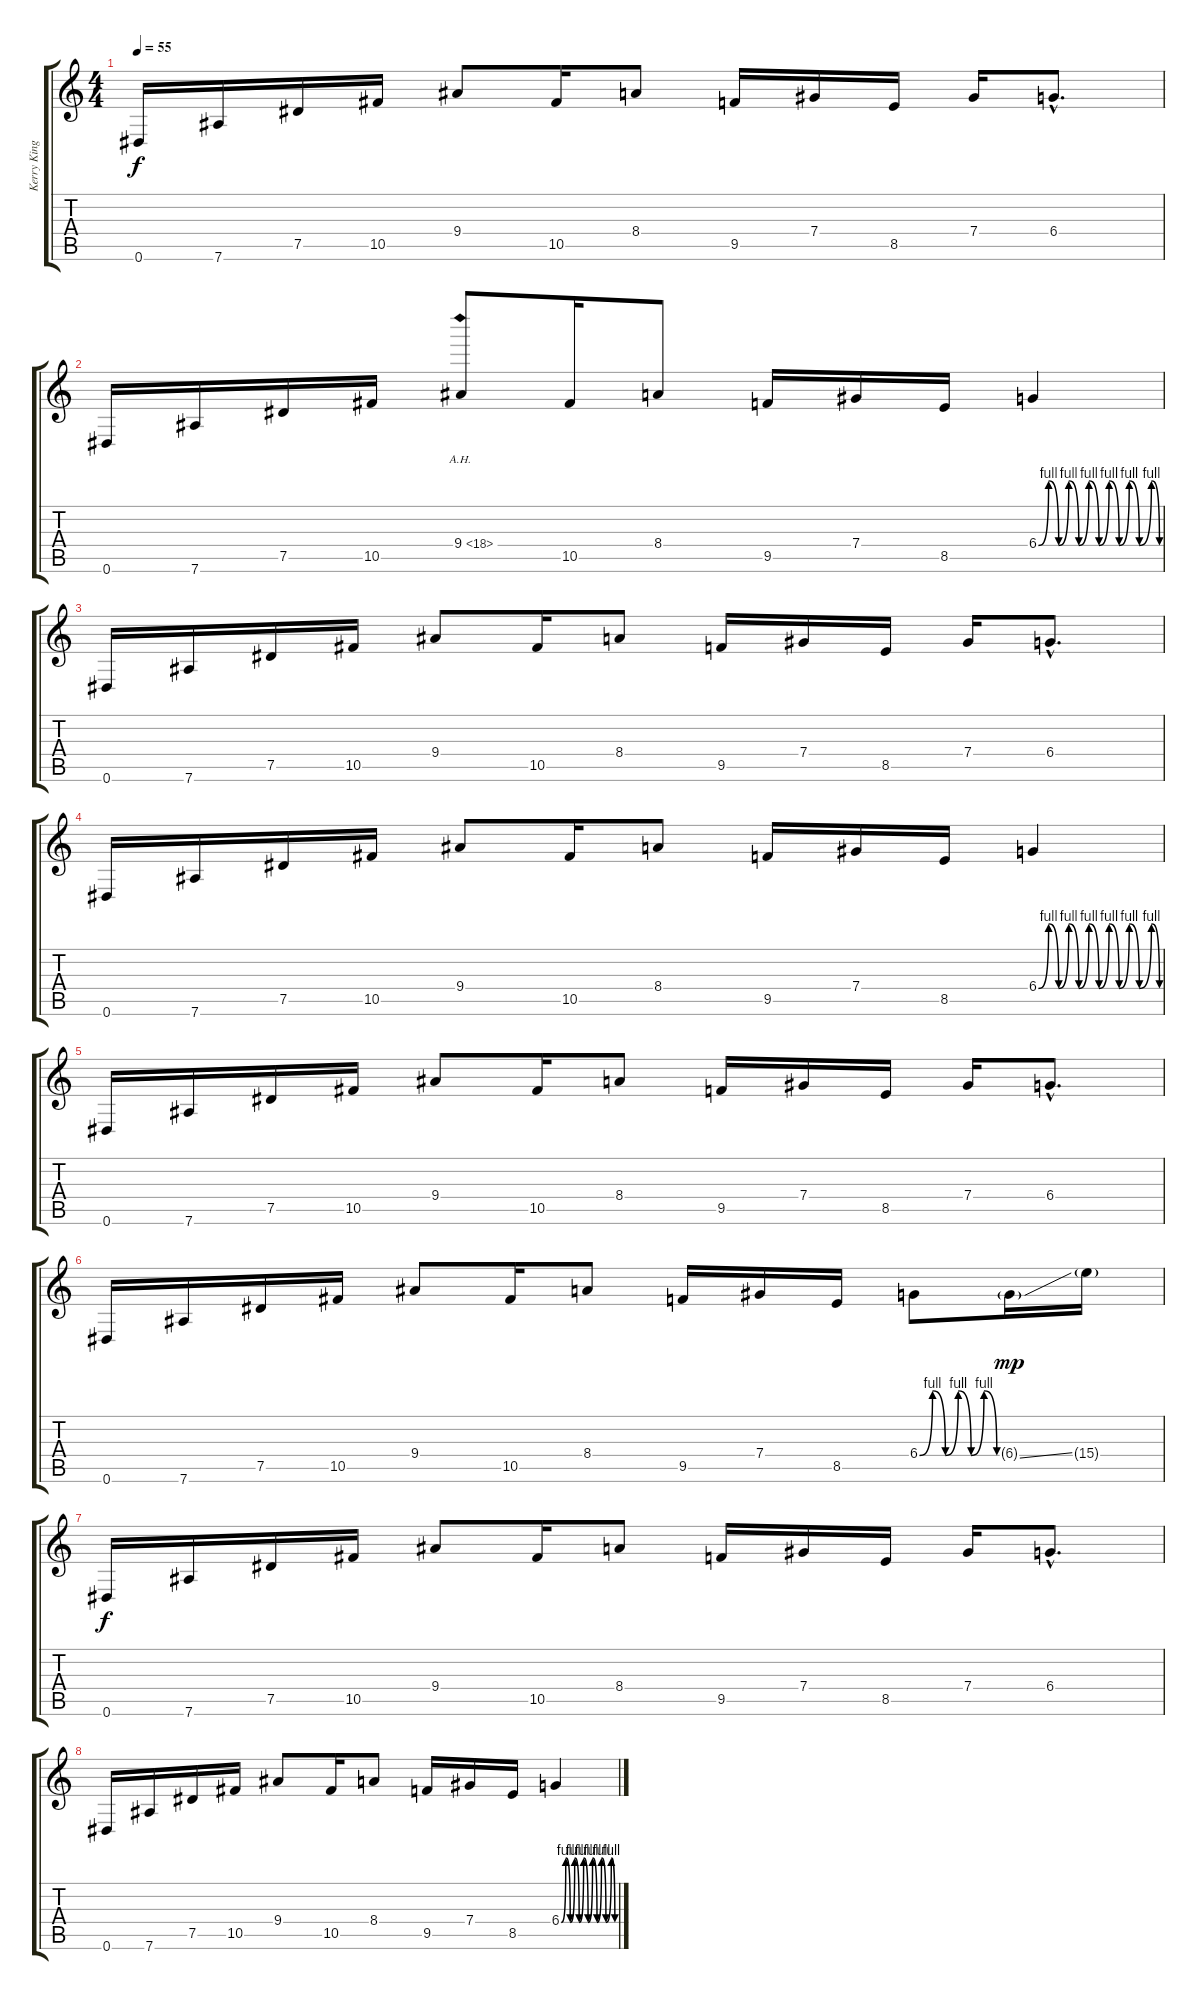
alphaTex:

\track ("Kerry King" "Kerry King") {instrument distortionguitar}
\staff {score tabs}
\tuning (Eb4 Bb3 Gb3 Db3 Ab2 Eb2) {hide}
\ts (4 4)
\tempo 55
\clef g2
\ks c
0.6.16{dy f} 7.6.16 7.5.16 10.5.16 9.4.8 10.5.16 8.4.8 9.5.16 7.4.16 8.5.16 7.4.16 6.4{hac}.8{d} |
0.6.16 7.6.16 7.5.16 10.5.16 9.4{ah 9}.8 10.5.16 8.4.8 9.5.16 7.4.16 8.5.16 6.4{be (custom 0 0 5 4 10 0 15 4 20 0 25 4 30 0 35 4 40 0 45 4 50 0 56 4 60 0)}.4 |
0.6.16 7.6.16 7.5.16 10.5.16 9.4.8 10.5.16 8.4.8 9.5.16 7.4.16 8.5.16 7.4.16 6.4{hac}.8{d} |
0.6.16 7.6.16 7.5.16 10.5.16 9.4.8 10.5.16 8.4.8 9.5.16 7.4.16 8.5.16 6.4{be (custom 0 0 5 4 10 0 15 4 20 0 25 4 30 0 35 4 40 0 45 4 50 0 56 4 60 0)}.4 |
0.6.16 7.6.16 7.5.16 10.5.16 9.4.8 10.5.16 8.4.8 9.5.16 7.4.16 8.5.16 7.4.16 6.4{hac}.8{d} |
0.6.16 7.6.16 7.5.16 10.5.16 9.4.8 10.5.16 8.4.8 9.5.16 7.4.16 8.5.16 6.4{be (custom 0 0 10 4 20 0 30 4 40 0 50 4 60 0)}.8 6.4{ss g}.16{dy mp} 15.4{g}.16 |
0.6.16{dy f} 7.6.16 7.5.16 10.5.16 9.4.8 10.5.16 8.4.8 9.5.16 7.4.16 8.5.16 7.4.16 6.4{hac}.8{d} |
0.6.16 7.6.16 7.5.16 10.5.16 9.4.8 10.5.16 8.4.8 9.5.16 7.4.16 8.5.16 6.4{be (custom 0 0 5 4 10 0 15 4 20 0 25 4 30 0 35 4 40 0 45 4 50 0 56 4 60 0)}.4
